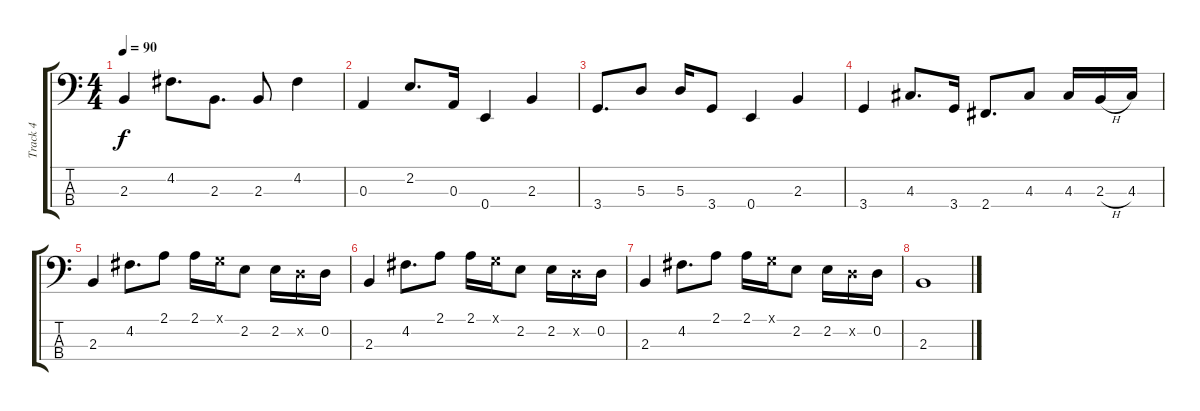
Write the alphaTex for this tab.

\track ("Track 4" "Track 4") {instrument electricbassfinger}
\staff {score tabs}
\tuning (G2 D2 A1 E1) {hide}
\ts (4 4)
\tempo 90
\clef f4
\ks c
2.3.4{dy f} 4.2.8{d} 2.3.8{d} 2.3.8 4.2.4 |
0.3.4 2.2.8{d} 0.3.16 0.4.4 2.3.4 |
3.4.8{d} 5.3.8 5.3.16 3.4.8 0.4.4 2.3.4 |
3.4.4 4.3.8{d} 3.4.16 2.4.8{d} 4.3.8 4.3.16 2.3{h}.16 4.3.16 |
2.3.4 4.2.8{d} 2.1.8 2.1.16 0.1{x}.16 2.2.8 2.2.16 0.2{x}.16 0.2.16 |
2.3.4 4.2.8{d} 2.1.8 2.1.16 0.1{x}.16 2.2.8 2.2.16 0.2{x}.16 0.2.16 |
2.3.4 4.2.8{d} 2.1.8 2.1.16 0.1{x}.16 2.2.8 2.2.16 0.2{x}.16 0.2.16 |
2.3.1
